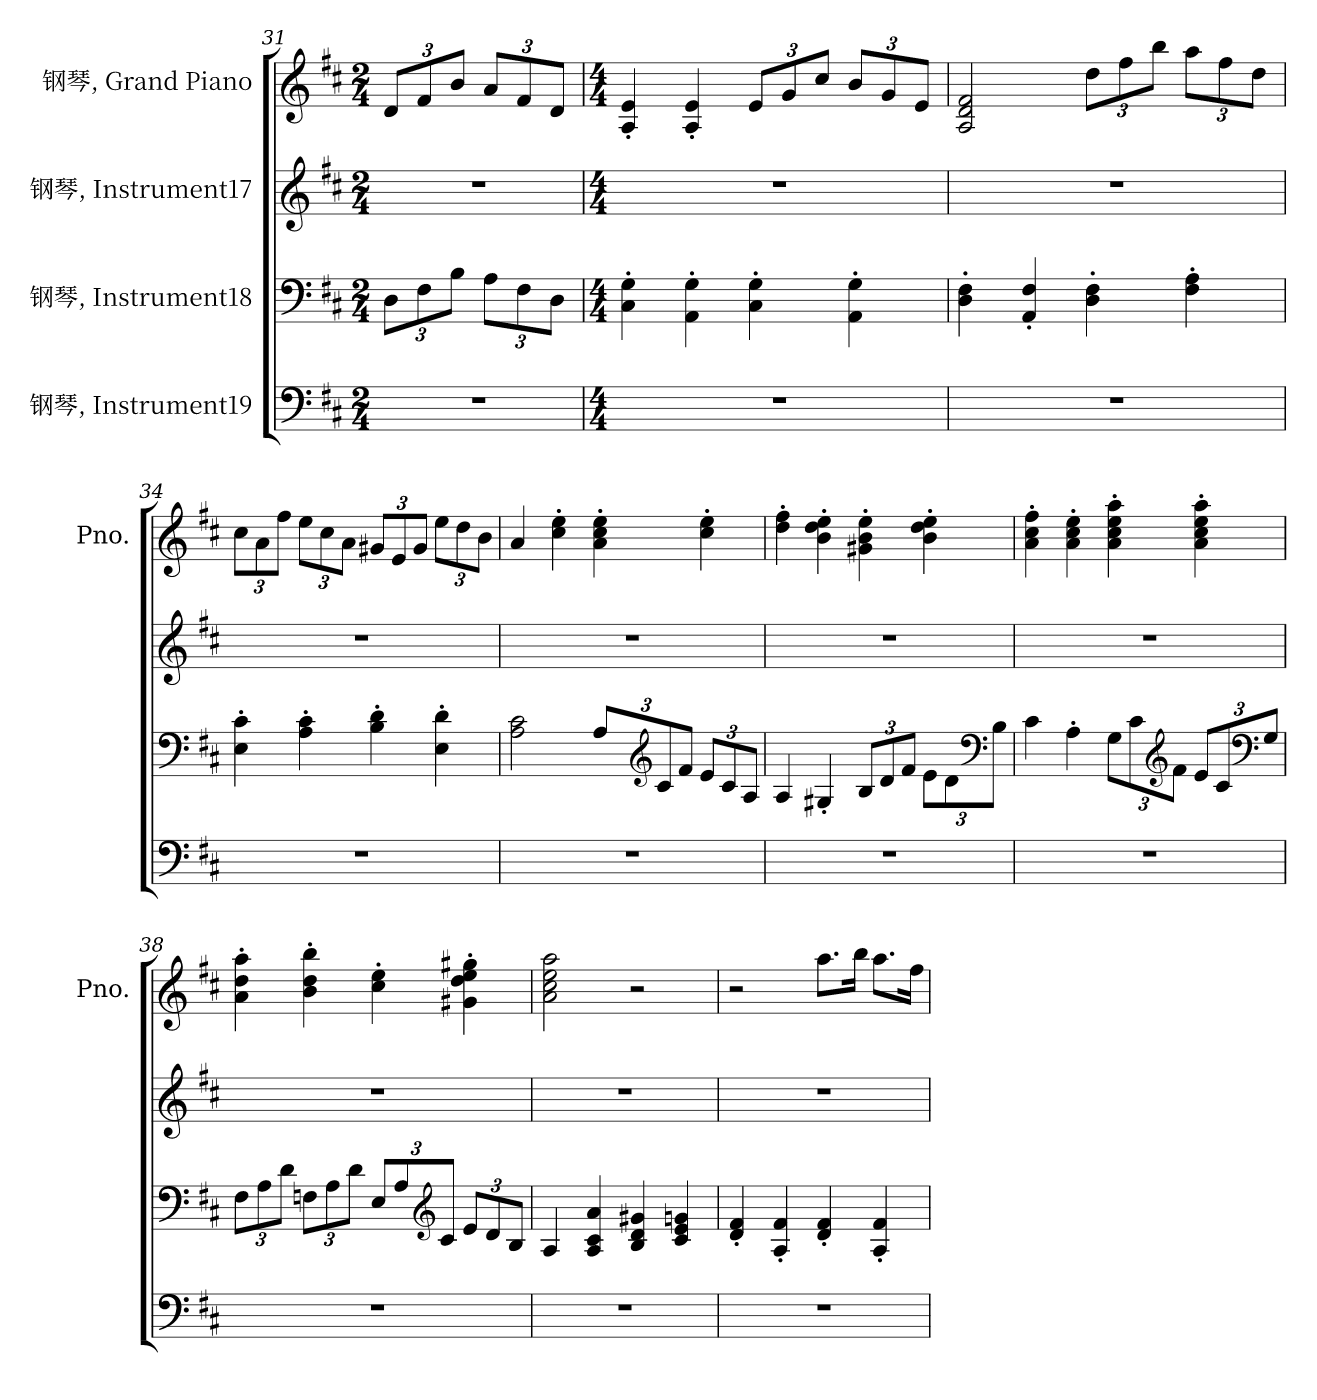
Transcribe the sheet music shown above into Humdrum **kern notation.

**kern	**kern	**kern	**kern
*part4	*part3	*part2	*part1
*staff4	*staff3	*staff2	*staff1
*I"钢琴, Instrument19	*I"钢琴, Instrument18	*I"钢琴, Instrument17	*I"钢琴, Grand Piano
*	*	*	*I'Pno.
*clefF4	*clefF4	*clefG2	*clefG2
*k[f#c#]	*k[f#c#]	*k[f#c#]	*k[f#c#]
*M2/4	*M2/4	*M2/4	*M2/4
*	*Xbrackettup	*	*Xbrackettup
=31	=31	=31	=31
2r	12D\L	2r	12d/L
.	12F#\	.	12f#/
.	12B\J	.	12b/J
.	12A\L	.	12a/L
.	12F#\	.	12f#/
.	12D\J	.	12d/J
=32	=32	=32	=32
*M4/4	*M4/4	*M4/4	*M4/4
1r	4C#\' 4G\'	1r	4A/' 4e/'
.	4AA\' 4G\'	.	4A/' 4e/'
.	4C#\' 4G\'	.	12e/L
.	.	.	12g/
.	.	.	12cc#/J
.	4AA\' 4G\'	.	12b/L
.	.	.	12g/
.	.	.	12e/J
=33	=33	=33	=33
1r	4D\' 4F#\'	1r	2A/ 2d/ 2f#/
.	4AA/' 4F#/'	.	.
.	4D\' 4F#\'	.	12dd\L
.	.	.	12ff#\
.	.	.	12bb\J
.	4F#\' 4A\'	.	12aa\L
.	.	.	12ff#\
.	.	.	12dd\J
!!LO:PB:g=z
=34	=34	=34	=34
1r	4E\' 4c#\'	1r	12cc#\L
.	.	.	12a\
.	.	.	12ff#\J
.	4A\' 4c#\'	.	12ee\L
.	.	.	12cc#\
.	.	.	12a\J
.	4B\' 4d\'	.	12g#X/L
.	.	.	12e/
.	.	.	12g#/J
.	4E\' 4d\'	.	12ee\L
.	.	.	12dd\
.	.	.	12b\J
=35	=35	=35	=35
1r	2A\ 2c#\	1r	4a/
.	.	.	4cc#\' 4ee\'
.	12A/L	.	4a\' 4cc#\' 4ee\'
*	*clefG2	*	*
.	12c#/	.	.
.	12f#/J	.	.
.	12e/L	.	4cc#\' 4ee\'
.	12c#/	.	.
.	12A/J	.	.
=36	=36	=36	=36
1r	4A/	1r	4dd\' 4ff#\'
.	4G#X'/	.	4b\' 4dd\' 4ee\'
.	12B/L	.	4g#X\' 4b\' 4ee\'
.	12d/	.	.
.	12f#/J	.	.
.	12e\L	.	4b\' 4dd\' 4ee\'
.	12d\	.	.
*	*clefF4	*	*
.	12B\J	.	.
!!LO:LB:g=z
=37	=37	=37	=37
1r	4c#\	1r	4a\' 4cc#\' 4ff#\'
.	4A'\	.	4a\' 4cc#\' 4ee\'
.	12G\L	.	4a\' 4cc#\' 4ee\' 4aa\'
.	12c#\	.	.
*	*clefG2	*	*
.	12f#\J	.	.
.	12e/L	.	4a\' 4cc#\' 4ee\' 4aa\'
.	12c#/	.	.
*	*clefF4	*	*
.	12G/J	.	.
=38	=38	=38	=38
1r	12F#\L	1r	4a\' 4dd\' 4aa\'
.	12A\	.	.
.	12d\J	.	.
.	12Fn\L	.	4b\' 4dd\' 4bb\'
.	12A\	.	.
.	12d\J	.	.
.	12E/L	.	4cc#\' 4ee\'
.	12A/	.	.
*	*clefG2	*	*
.	12c#/J	.	.
.	12e/L	.	4g#X\' 4dd\' 4ee\' 4gg#X\'
.	12d/	.	.
.	12B/J	.	.
=39	=39	=39	=39
1r	4A/	1r	2a\ 2cc#\ 2ee\ 2aa\
.	4A/ 4c#/ 4a/	.	.
.	4B/ 4d/ 4g#X/	.	2r
.	4c#/ 4e/ 4gn/	.	.
=40	=40	=40	=40
1r	4d/' 4f#/'	1r	2r
.	4A/' 4f#/'	.	.
.	4d/' 4f#/'	.	8.aa\L
.	.	.	16bb\Jk
.	4A/' 4f#/'	.	8.aa\L
.	.	.	16ff#\Jk
=	=	=	=
*-	*-	*-	*-
